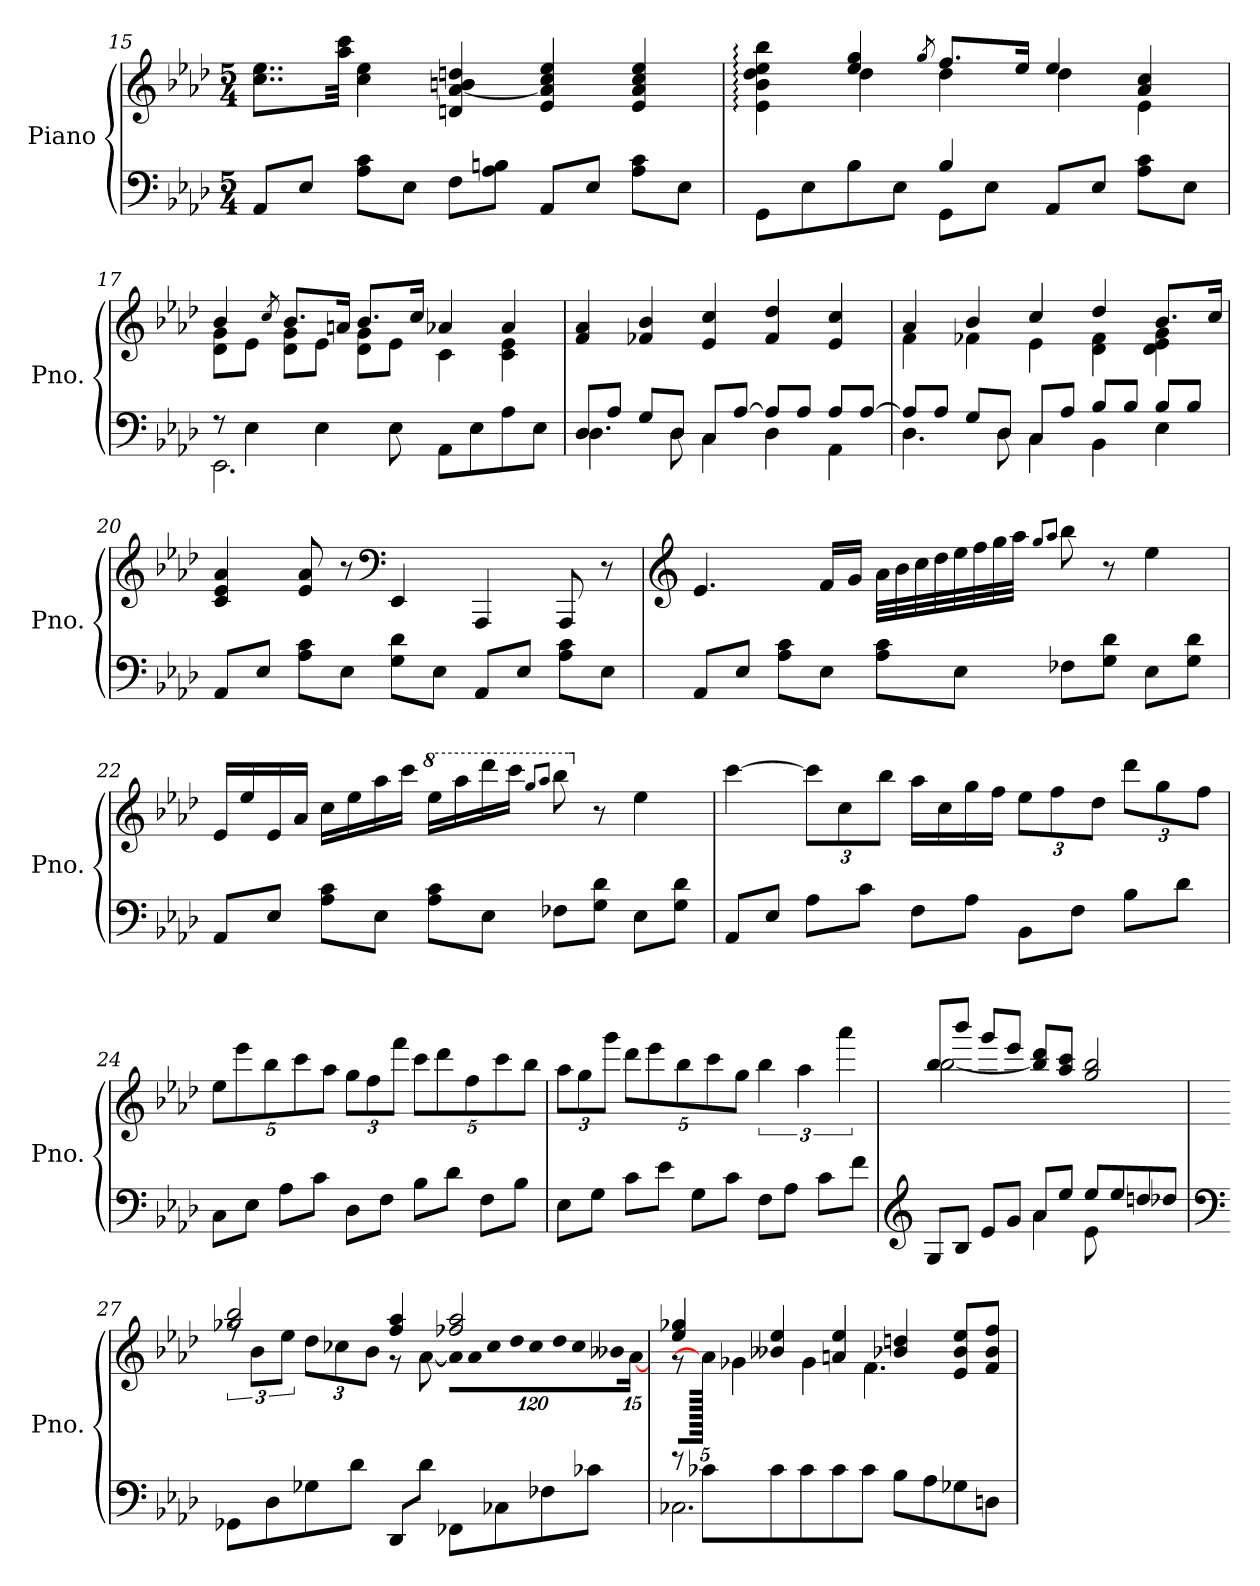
**kern	**kern
*part1	*part1
*staff2	*staff1
*I"Piano	*
*I'Pno.	*
!!LO:LB:g=z
*clefF4	*clefG2
*k[b-e-a-d-]	*k[b-e-a-d-]
*M5/4	*M5/4
=15	=15
8AA-/L	8..cc\ 8..ee-\L
8E-/J	.
.	32aa-\ 32ccc\Jkk
8A-\ 8c\L	4cc\ 4ee-\
8E-\J	.
8F\L	4dn/ [4a-/ 4bn/ 4ddn/
8A-\ 8Bn\J	.
8AA-/L	4e-/ 4a-/] 4cc/ 4ee-/
8E-/J	.
8A-\ 8c\L	4e-/ 4a-/ 4cc/ 4ee-/
8E-\J	.
=16	=16
*^	*^
8GG\L	2ryy	4e-\: 4b-\: 4dd-\: 4ee-\: 4bb-\:	4ryy
8E-\	.	.	.
8B-\	.	4ee-/ 4gg/	4dd-\
8E-\J	.	.	.
.	.	8qgg/	.
4B-/	8GG\L	8.ff/L	4dd-\
.	8E-\J	.	.
.	.	16ee-/Jk	.
8AA-/L	4ryy	4ee-/	4dd-\
8E-/J	.	.	.
8A-\ 8c\L	4ryy	4a-/ 4cc/	4e-\
8E-\J	.	.	.
=17	=17	=17	=17
8r	2.EE-\	4b-/	8d-\ 8g\L
4E-\	.	.	8e-\J
.	.	8qcc/	.
.	.	8.b-/L	8d-\ 8g\L
4E-\	.	.	8e-\J
.	.	16an/Jk	.
.	.	8.b-/L	8d-\ 8g\L
8E-\	.	.	8e-\J
.	.	16cc/Jk	.
8AA-\L	2ryy	4a-X/	4c\
8E-\	.	.	.
8A-\	.	4a-/	4c\ 4e-\
8E-\J	.	.	.
*	*	*v	*v
=18	=18	=18
8D-/L	4.D-\	4f/ 4a-/
8A-/J	.	.
8G/L	.	4f-X/ 4b-/
8D-/J	8D-\	.
8C/L	4C\	4e-/ 4cc/
[8A-/J	.	.
8A-/L]	4D-\	4f-/ 4dd-/
8A-/J	.	.
8A-/L	4AA-\	4e-/ 4cc/
[8A-/J	.	.
!!LO:LB:g=z
=19	=19	=19
*	*	*^
8A-/L]	4.D-\	4a-/	4f\
8A-/J	.	.	.
8G/L	.	4b-/	4f-X\
8D-/J	8D-\	.	.
8C/L	4C\	4cc/	4e-\
8A-/J	.	.	.
8B-/L	4BB-\	4dd-/	4d-\ 4f-\
8B-/J	.	.	.
8B-/L	4E-\	8.b-/L	4d-\ 4e-\ 4g\
8B-/J	.	.	.
.	.	16cc/Jk	.
*v	*v	*	*
*	*v	*v
=20	=20
8AA-/L	4c/ 4e-/ 4a-/
8E-/J	.
8A-\ 8c\L	8e-/ 8a-/
8E-\J	8r
*	*clefF4
8G\ 8d-\L	4EE-/
8E-\J	.
8AA-/L	4AAA-/
8E-/J	.
8A-\ 8c\L	8AAA-/
8E-\J	8r
=21	=21
*	*clefG2
8AA-/L	4.e-/
8E-/J	.
8A-\ 8c\L	.
8E-\J	16f/LL
.	16g/JJ
8A-\ 8c\L	32a-\LLL
.	32b-\
.	32cc\
.	32dd-\
8E-\J	32ee-\
.	32ff\
.	32gg\
.	32aa-\JJJ
.	8qgg/L
.	8qaa-/J
8F-X\L	8bb-\
8G\ 8d-\J	8r
8E-\L	4ee-\
8G\ 8d-\J	.
!!LO:LB:g=z
=22	=22
8AA-/L	16e-/LL
.	16ee-/
8E-/J	16e-/
.	16a-/JJ
8A-\ 8c\L	16cc\LL
.	16ee-\
8E-\J	16aa-\
.	16ccc\JJ
*	*8va
8A-\ 8c\L	16eee-\LL
.	16aaa-\
8E-\J	16dddd-\
.	16cccc\JJ
.	8qggg/L
.	8qaaa-/J
8F-X\L	8bbb-\
*	*X8va
8G\ 8d-\J	8r
8E-\L	4ee-\
8G\ 8d-\J	.
=23	=23
8AA-/L	[4ccc\
8E-/J	.
*	*Xbrackettup
8A-\L	12ccc\L]
.	12cc\
8c\J	.
.	12bb-\J
8F\L	16aa-\LL
.	16cc\
8A-\J	16gg\
.	16ff\JJ
8BB-\L	12ee-\L
.	12ff\
8F\J	.
.	12dd-\J
8B-\L	12ddd-\L
.	12gg\
8d-\J	.
.	12ff\J
=24	=24
8C\L	10ee-\L
.	10eee-\
8E-\J	.
.	10bb-\
8A-\L	.
.	10ccc\
8c\J	.
.	10aa-\J
8D-\L	12gg\L
.	12ff\
8F\J	.
.	12fff\J
8B-\L	10ccc\L
.	10ddd-\
8d-\J	.
.	10ff\
8F\L	.
.	10ccc\
8B-\J	.
.	10bb-\J
=25	=25
8E-\L	12aa-\L
.	12gg\
8G\J	.
.	12ggg\J
8c\L	10ddd-\L
.	10eee-\
8e-\J	.
.	10bb-\
8G\L	.
.	10ccc\
8c\J	.
.	10gg\J
*	*brackettup
8F\L	6bb-\
8A-\J	.
.	6aa-\
8c\L	.
.	6aaa-\
8f\J	.
!!LO:PB:g=z
=26	=26
*clefG2	*
*^	*^
8G/L	2ryy	8bb-/L	[2bb-\
8B-/J	.	8bbb-/J	.
8e-/L	.	8ggg/L	.
8g/J	.	8eee-/J	.
8a-/L	4a-\	8bb-/] 8ddd-/L	2ryy
8ee-/J	.	8aa-/ 8ccc/J	.
8ee-/L	8e-\	2gg/ 2bb-/	.
8ee-/	8rffyy	.	.
8ddn/	4rffyy	.	4ryy
8dd-X/J	.	.	.
*v	*v	*	*
=27	=27	=27
*clefF4	*	*
8GG-X\L	2gg-X/ 2bb-/	12rff
.	.	12b-\L
8D-\	.	.
.	.	12ee-\J
*	*	*Xbrackettup
8G-X\	.	12dd-\L
.	.	12cc-X\
8d-\J	.	.
.	.	12b-\J
8DD-/L	4ff/ 4aa-/	8r
8d-\J	.	[8a-\
!	!	!LO:N:vis=16
8FF-X\L	2ff-X/ 2aa-/	1920%107a-\LL]
!	!	!LO:N:vis=16
.	.	1920%107a-\
!	!	!LO:N:vis=16
.	.	1920%107cc-\
8C-X\	.	.
!	!	!LO:N:vis=16
.	.	1920%107dd-\
!	!	!LO:N:vis=16
.	.	1920%107cc-\
8F-X\	.	.
!	!	!LO:N:vis=16
.	.	1920%107dd-\
!	!	!LO:N:vis=16
.	.	1920%107cc-\
8c-X\J	.	.
!	!	!LO:N:vis=16
.	.	1920%107b--X\
.	.	[240%13a-\JJ
=28	=28	=28
*^	*	*
8r	2.C-X\	4ee-/ 4gg-X/	8r
8c-X\L	.	.	640a-\JJ]
.	.	.	4g-X\
8c-\	.	4b--X/ 4ee-/	.
8c-\	.	.	.
.	.	.	4g-\
8c-\	.	4an/ 4ee-/	.
8c-\J	.	.	.
.	.	.	4.f\
8B-\L	2ryy	4b-X/ 4ddn/	.
8A-\	.	.	.
8G-X\	.	8e-/ 8b-/ 8ee-/L	.
.	.	.	4ryy
8Dn\J	.	8f/ 8b-/ 8ff/J	.
640ryy	640ryy	640ryy	.
*v	*v	*	*
*	*v	*v
=	=
*-	*-
